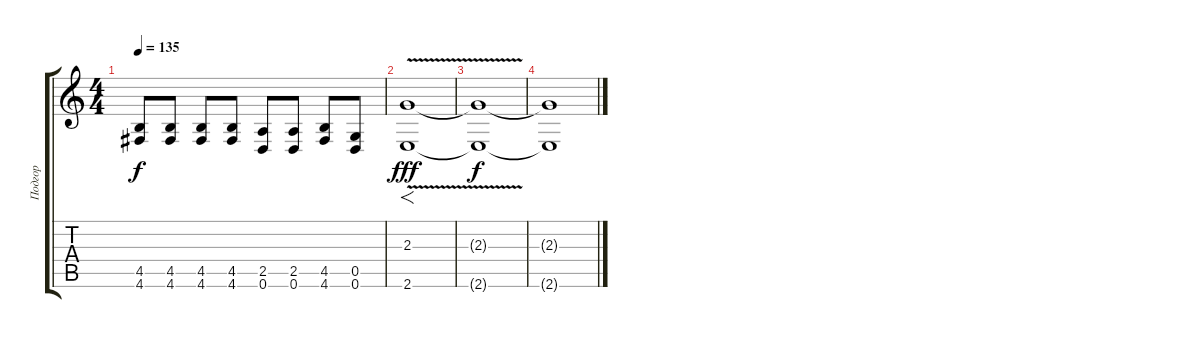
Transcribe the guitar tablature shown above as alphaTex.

\track ("Подгор" "Подгор") {instrument distortionguitar}
\staff {score tabs}
\tuning (D4 A3 F3 C3 G2 D2) {hide}
\ts (4 4)
\tempo 135
\clef g2
\ks c
(4.5 4.6).8{dy f} (4.5 4.6).8 (4.5 4.6).8 (4.5 4.6).8 (2.5 0.6).8 (2.5 0.6).8 (4.5 4.6).8 (0.5 0.6).8 |
(2.3{v} 2.6).1{f dy fff} |
(2.3{t} 2.6{t}).1{dy f} |
(2.3{t} 2.6{t}).1
